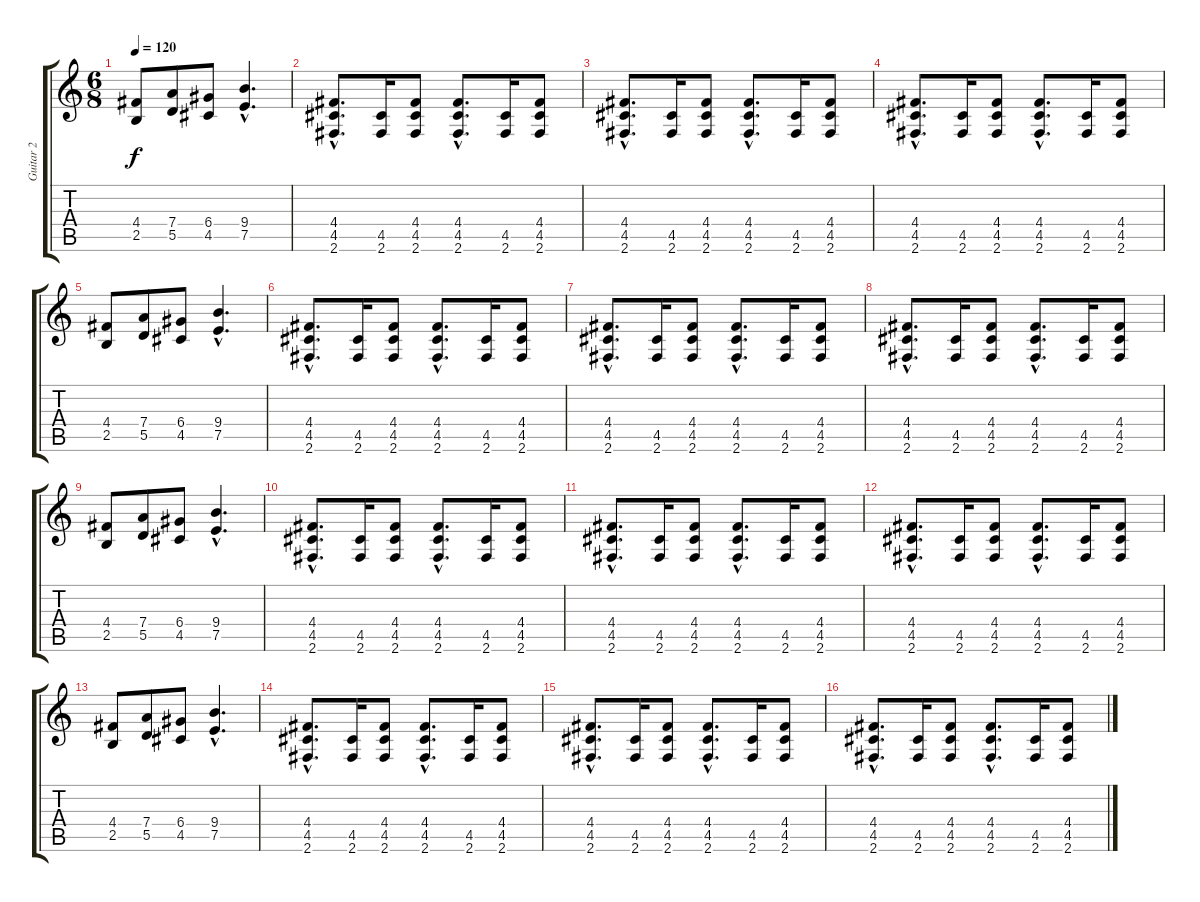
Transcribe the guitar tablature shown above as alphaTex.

\track ("Guitar 2" "Guitar 2") {instrument distortionguitar}
\staff {score tabs}
\tuning (E4 B3 G3 D3 A2 E2) {hide}
\ts (6 8)
\tempo 120
\clef g2
\ks c
(4.4 2.5).8{dy f} (7.4 5.5).8 (6.4 4.5).8 (9.4{hac} 7.5{hac}).4{d} |
(4.4{hac} 4.5{hac} 2.6{hac}).8{d} (4.5 2.6).16 (4.4 4.5 2.6).8 (4.4{hac} 4.5{hac} 2.6{hac}).8{d} (4.5 2.6).16 (4.4 4.5 2.6).8 |
(4.4{hac} 4.5{hac} 2.6{hac}).8{d} (4.5 2.6).16 (4.4 4.5 2.6).8 (4.4{hac} 4.5{hac} 2.6{hac}).8{d} (4.5 2.6).16 (4.4 4.5 2.6).8 |
(4.4{hac} 4.5{hac} 2.6{hac}).8{d} (4.5 2.6).16 (4.4 4.5 2.6).8 (4.4{hac} 4.5{hac} 2.6{hac}).8{d} (4.5 2.6).16 (4.4 4.5 2.6).8 |
(4.4 2.5).8 (7.4 5.5).8 (6.4 4.5).8 (9.4{hac} 7.5{hac}).4{d} |
(4.4{hac} 4.5{hac} 2.6{hac}).8{d} (4.5 2.6).16 (4.4 4.5 2.6).8 (4.4{hac} 4.5{hac} 2.6{hac}).8{d} (4.5 2.6).16 (4.4 4.5 2.6).8 |
(4.4{hac} 4.5{hac} 2.6{hac}).8{d} (4.5 2.6).16 (4.4 4.5 2.6).8 (4.4{hac} 4.5{hac} 2.6{hac}).8{d} (4.5 2.6).16 (4.4 4.5 2.6).8 |
(4.4{hac} 4.5{hac} 2.6{hac}).8{d} (4.5 2.6).16 (4.4 4.5 2.6).8 (4.4{hac} 4.5{hac} 2.6{hac}).8{d} (4.5 2.6).16 (4.4 4.5 2.6).8 |
(4.4 2.5).8 (7.4 5.5).8 (6.4 4.5).8 (9.4{hac} 7.5{hac}).4{d} |
(4.4{hac} 4.5{hac} 2.6{hac}).8{d} (4.5 2.6).16 (4.4 4.5 2.6).8 (4.4{hac} 4.5{hac} 2.6{hac}).8{d} (4.5 2.6).16 (4.4 4.5 2.6).8 |
(4.4{hac} 4.5{hac} 2.6{hac}).8{d} (4.5 2.6).16 (4.4 4.5 2.6).8 (4.4{hac} 4.5{hac} 2.6{hac}).8{d} (4.5 2.6).16 (4.4 4.5 2.6).8 |
(4.4{hac} 4.5{hac} 2.6{hac}).8{d} (4.5 2.6).16 (4.4 4.5 2.6).8 (4.4{hac} 4.5{hac} 2.6{hac}).8{d} (4.5 2.6).16 (4.4 4.5 2.6).8 |
(4.4 2.5).8 (7.4 5.5).8 (6.4 4.5).8 (9.4{hac} 7.5{hac}).4{d} |
(4.4{hac} 4.5{hac} 2.6{hac}).8{d} (4.5 2.6).16 (4.4 4.5 2.6).8 (4.4{hac} 4.5{hac} 2.6{hac}).8{d} (4.5 2.6).16 (4.4 4.5 2.6).8 |
(4.4{hac} 4.5{hac} 2.6{hac}).8{d} (4.5 2.6).16 (4.4 4.5 2.6).8 (4.4{hac} 4.5{hac} 2.6{hac}).8{d} (4.5 2.6).16 (4.4 4.5 2.6).8 |
(4.4{hac} 4.5{hac} 2.6{hac}).8{d} (4.5 2.6).16 (4.4 4.5 2.6).8 (4.4{hac} 4.5{hac} 2.6{hac}).8{d} (4.5 2.6).16 (4.4 4.5 2.6).8
